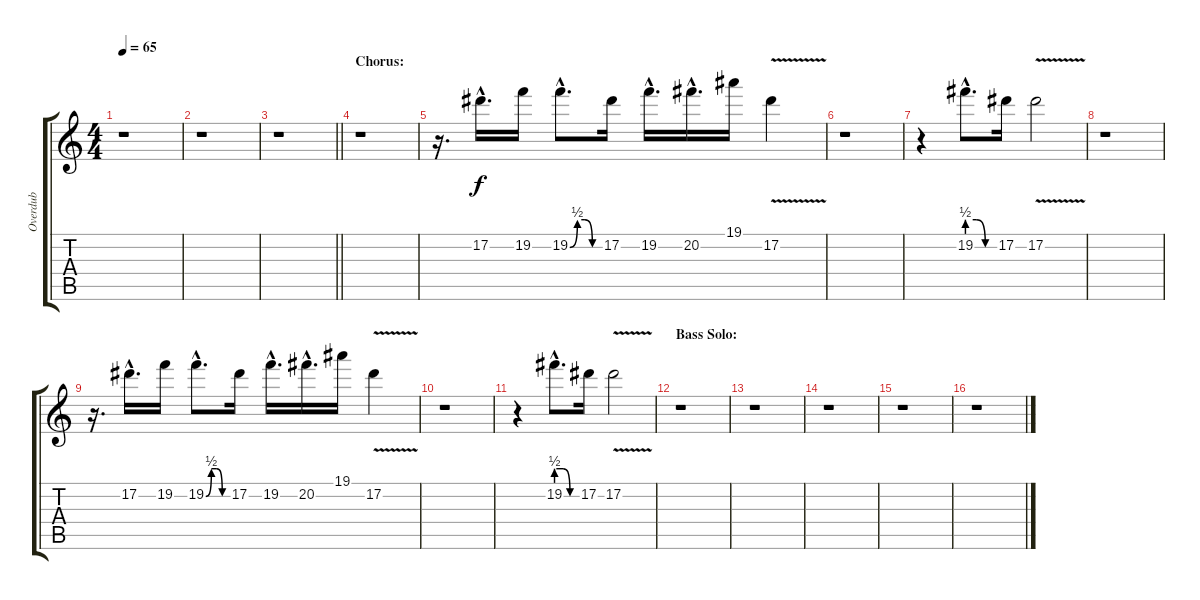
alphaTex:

\track ("Overdub" "Overdub") {instrument distortionguitar}
\staff {score tabs}
\tuning (Eb4 Bb3 Gb3 Db3 Ab2 Eb2) {hide}
\ts (4 4)
\tempo 65
\clef g2
\ks c
r.1{dy f} |
r.1 |
\barLineRight lightlight
r.1 |
\section ("" "Chorus:")
r.1 |
r.16{d} 17.2{hac}.16{d} 19.2.16 19.2{be (custom 0 0 15 2 30 2 45 0 60 0) hac}.8{d} 17.2.16 19.2{hac}.16{d} 20.2{hac}.16{d} 19.1.16 17.2{v}.4 |
r.1 |
r.4 19.2{be (custom 0 2 20 2 40 0 60 0) hac}.8{d} 17.2.16 17.2{v}.2 |
r.1 |
r.16{d} 17.2{hac}.16{d} 19.2.16 19.2{be (custom 0 0 15 2 30 2 45 0 60 0) hac}.8{d} 17.2.16 19.2{hac}.16{d} 20.2{hac}.16{d} 19.1.16 17.2{v}.4 |
r.1 |
r.4 19.2{be (custom 0 2 20 2 40 0 60 0) hac}.8{d} 17.2.16 17.2{v}.2 |
\section ("" "Bass Solo:")
r.1 |
r.1 |
r.1 |
r.1 |
r.1
